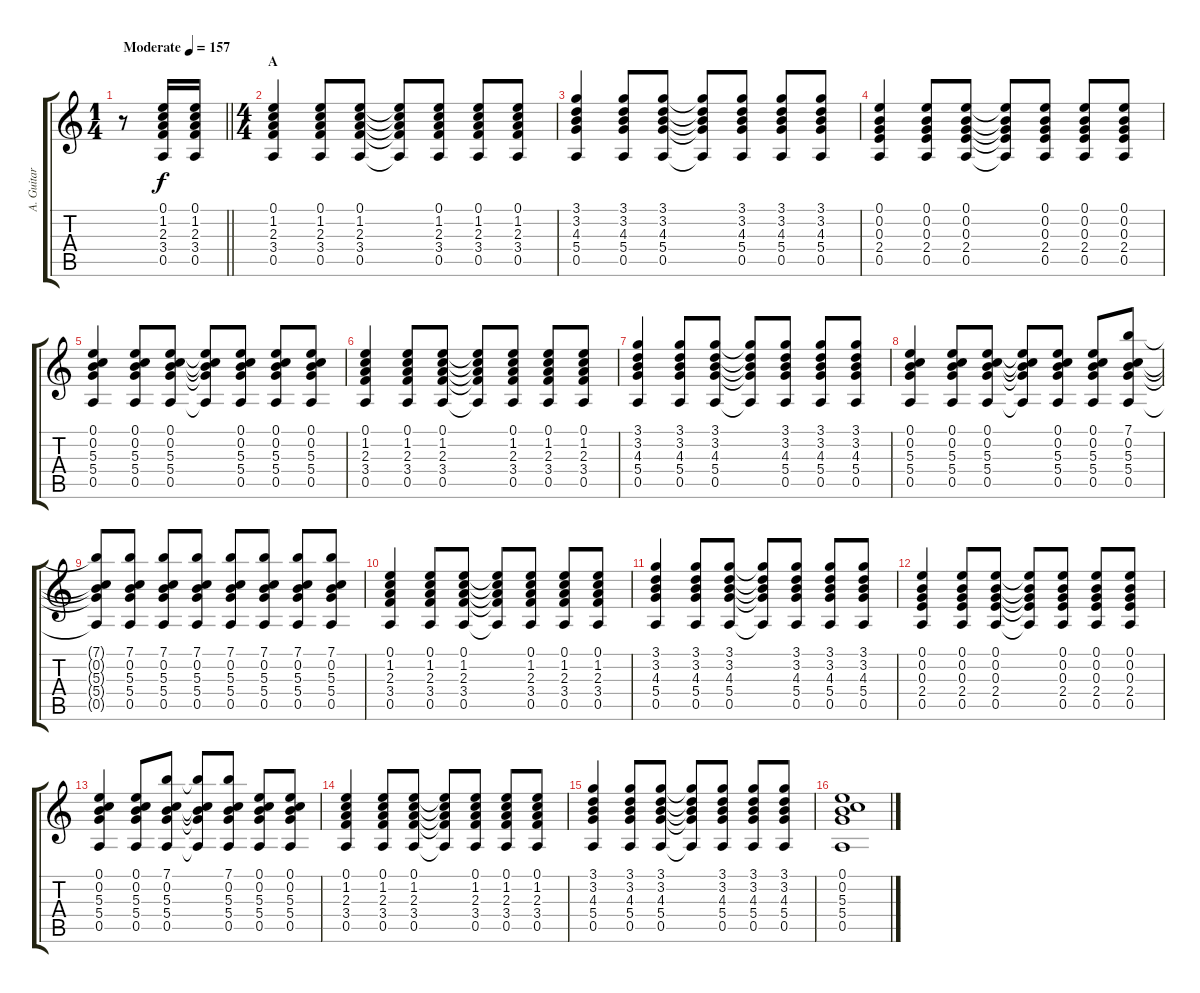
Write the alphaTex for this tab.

\track ("A. Guitar" "A. Guitar") {instrument acousticguitarsteel}
\staff {score tabs}
\tuning (E4 B3 G3 D3 A2 E2) {hide}
\ts (1 4)
\tempo (157 "Moderate")
\clef g2
\barLineRight lightlight
\ks c
r.8{dy f instrument acousticguitarsteel} (0.1 1.2 2.3 3.4 0.5).16 (0.1 1.2 2.3 3.4 0.5).16 |
\ts (4 4)
\section ("" "A")
(0.1 1.2 2.3 3.4 0.5).4 (0.1 1.2 2.3 3.4 0.5).8 (0.1 1.2 2.3 3.4 0.5).8 (0.1{t} 1.2{t} 2.3{t} 3.4{t} 0.5{t}).8 (0.1 1.2 2.3 3.4 0.5).8 (0.1 1.2 2.3 3.4 0.5).8 (0.1 1.2 2.3 3.4 0.5).8 |
(3.1 3.2 4.3 5.4 0.5).4 (3.1 3.2 4.3 5.4 0.5).8 (3.1 3.2 4.3 5.4 0.5).8 (3.1{t} 3.2{t} 4.3{t} 5.4{t} 0.5{t}).8 (3.1 3.2 4.3 5.4 0.5).8 (3.1 3.2 4.3 5.4 0.5).8 (3.1 3.2 4.3 5.4 0.5).8 |
(0.1 0.2 0.3 2.4 0.5).4 (0.1 0.2 0.3 2.4 0.5).8 (0.1 0.2 0.3 2.4 0.5).8 (0.1{t} 0.2{t} 0.3{t} 2.4{t} 0.5{t}).8 (0.1 0.2 0.3 2.4 0.5).8 (0.1 0.2 0.3 2.4 0.5).8 (0.1 0.2 0.3 2.4 0.5).8 |
(0.1 0.2 5.3 5.4 0.5).4 (0.1 0.2 5.3 5.4 0.5).8 (0.1 0.2 5.3 5.4 0.5).8 (0.1{t} 0.2{t} 5.3{t} 5.4{t} 0.5{t}).8 (0.1 0.2 5.3 5.4 0.5).8 (0.1 0.2 5.3 5.4 0.5).8 (0.1 0.2 5.3 5.4 0.5).8 |
(0.1 1.2 2.3 3.4 0.5).4 (0.1 1.2 2.3 3.4 0.5).8 (0.1 1.2 2.3 3.4 0.5).8 (0.1{t} 1.2{t} 2.3{t} 3.4{t} 0.5{t}).8 (0.1 1.2 2.3 3.4 0.5).8 (0.1 1.2 2.3 3.4 0.5).8 (0.1 1.2 2.3 3.4 0.5).8 |
(3.1 3.2 4.3 5.4 0.5).4 (3.1 3.2 4.3 5.4 0.5).8 (3.1 3.2 4.3 5.4 0.5).8 (3.1{t} 3.2{t} 4.3{t} 5.4{t} 0.5{t}).8 (3.1 3.2 4.3 5.4 0.5).8 (3.1 3.2 4.3 5.4 0.5).8 (3.1 3.2 4.3 5.4 0.5).8 |
(0.1 0.2 5.3 5.4 0.5).4 (0.1 0.2 5.3 5.4 0.5).8 (0.1 0.2 5.3 5.4 0.5).8 (0.1{t} 0.2{t} 5.3{t} 5.4{t} 0.5{t}).8 (0.1 0.2 5.3 5.4 0.5).8 (0.1 0.2 5.3 5.4 0.5).8 (7.1 0.2 5.3 5.4 0.5).8 |
(7.1{t} 0.2{t} 5.3{t} 5.4{t} 0.5{t}).8 (7.1 0.2 5.3 5.4 0.5).8 (7.1 0.2 5.3 5.4 0.5).8 (7.1 0.2 5.3 5.4 0.5).8 (7.1 0.2 5.3 5.4 0.5).8 (7.1 0.2 5.3 5.4 0.5).8 (7.1 0.2 5.3 5.4 0.5).8 (7.1 0.2 5.3 5.4 0.5).8 |
(0.1 1.2 2.3 3.4 0.5).4 (0.1 1.2 2.3 3.4 0.5).8 (0.1 1.2 2.3 3.4 0.5).8 (0.1{t} 1.2{t} 2.3{t} 3.4{t} 0.5{t}).8 (0.1 1.2 2.3 3.4 0.5).8 (0.1 1.2 2.3 3.4 0.5).8 (0.1 1.2 2.3 3.4 0.5).8 |
(3.1 3.2 4.3 5.4 0.5).4 (3.1 3.2 4.3 5.4 0.5).8 (3.1 3.2 4.3 5.4 0.5).8 (3.1{t} 3.2{t} 4.3{t} 5.4{t} 0.5{t}).8 (3.1 3.2 4.3 5.4 0.5).8 (3.1 3.2 4.3 5.4 0.5).8 (3.1 3.2 4.3 5.4 0.5).8 |
(0.1 0.2 0.3 2.4 0.5).4 (0.1 0.2 0.3 2.4 0.5).8 (0.1 0.2 0.3 2.4 0.5).8 (0.1{t} 0.2{t} 0.3{t} 2.4{t} 0.5{t}).8 (0.1 0.2 0.3 2.4 0.5).8 (0.1 0.2 0.3 2.4 0.5).8 (0.1 0.2 0.3 2.4 0.5).8 |
(0.1 0.2 5.3 5.4 0.5).4 (0.1 0.2 5.3 5.4 0.5).8 (7.1 0.2 5.3 5.4 0.5).8 (7.1{t} 0.2{t} 5.3{t} 5.4{t} 0.5{t}).8 (7.1 0.2 5.3 5.4 0.5).8 (0.1 0.2 5.3 5.4 0.5).8 (0.1 0.2 5.3 5.4 0.5).8 |
(0.1 1.2 2.3 3.4 0.5).4 (0.1 1.2 2.3 3.4 0.5).8 (0.1 1.2 2.3 3.4 0.5).8 (0.1{t} 1.2{t} 2.3{t} 3.4{t} 0.5{t}).8 (0.1 1.2 2.3 3.4 0.5).8 (0.1 1.2 2.3 3.4 0.5).8 (0.1 1.2 2.3 3.4 0.5).8 |
(3.1 3.2 4.3 5.4 0.5).4 (3.1 3.2 4.3 5.4 0.5).8 (3.1 3.2 4.3 5.4 0.5).8 (3.1{t} 3.2{t} 4.3{t} 5.4{t} 0.5{t}).8 (3.1 3.2 4.3 5.4 0.5).8 (3.1 3.2 4.3 5.4 0.5).8 (3.1 3.2 4.3 5.4 0.5).8 |
(0.1 0.2 5.3 5.4 0.5).1
